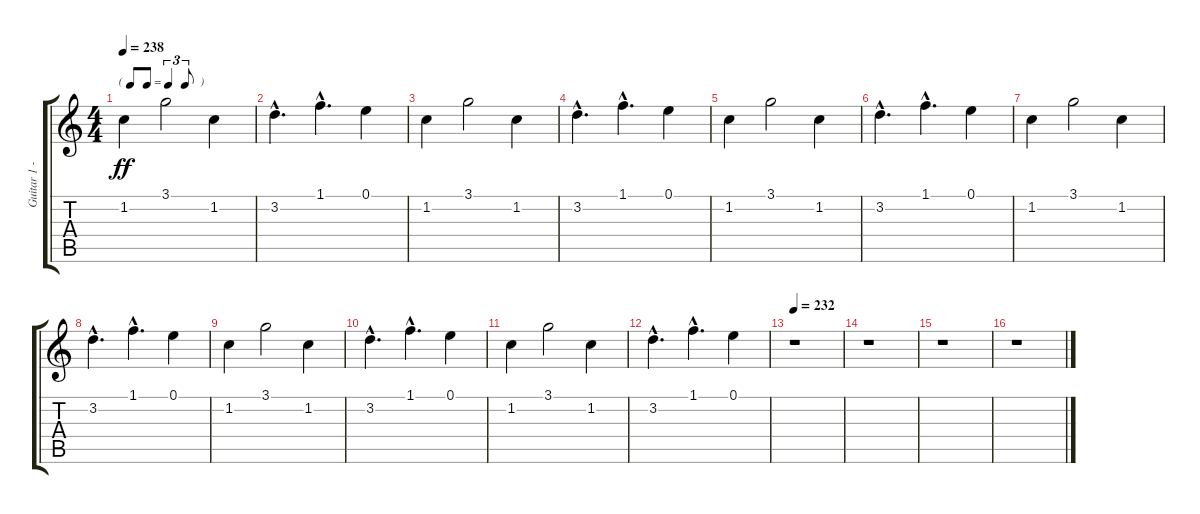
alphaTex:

\track ("Guitar 1 - Tom" "Guitar 1 -") {instrument distortionguitar}
\staff {score tabs}
\tuning (E4 B3 G3 D3 A2 E2) {hide}
\ts (4 4)
\tf triplet8th
\tempo 238
\clef g2
\ks c
1.2.4{dy ff} 3.1.2 1.2.4 |
3.2{hac}.4{d} 1.1{hac}.4{d} 0.1.4 |
1.2.4 3.1.2 1.2.4 |
3.2{hac}.4{d} 1.1{hac}.4{d} 0.1.4 |
1.2.4 3.1.2 1.2.4 |
3.2{hac}.4{d} 1.1{hac}.4{d} 0.1.4 |
1.2.4 3.1.2 1.2.4 |
3.2{hac}.4{d} 1.1{hac}.4{d} 0.1.4 |
1.2.4 3.1.2 1.2.4 |
3.2{hac}.4{d} 1.1{hac}.4{d} 0.1.4 |
1.2.4 3.1.2 1.2.4 |
3.2{hac}.4{d} 1.1{hac}.4{d} 0.1.4 |
\tempo 232
r.1 |
r.1 |
r.1 |
r.1
